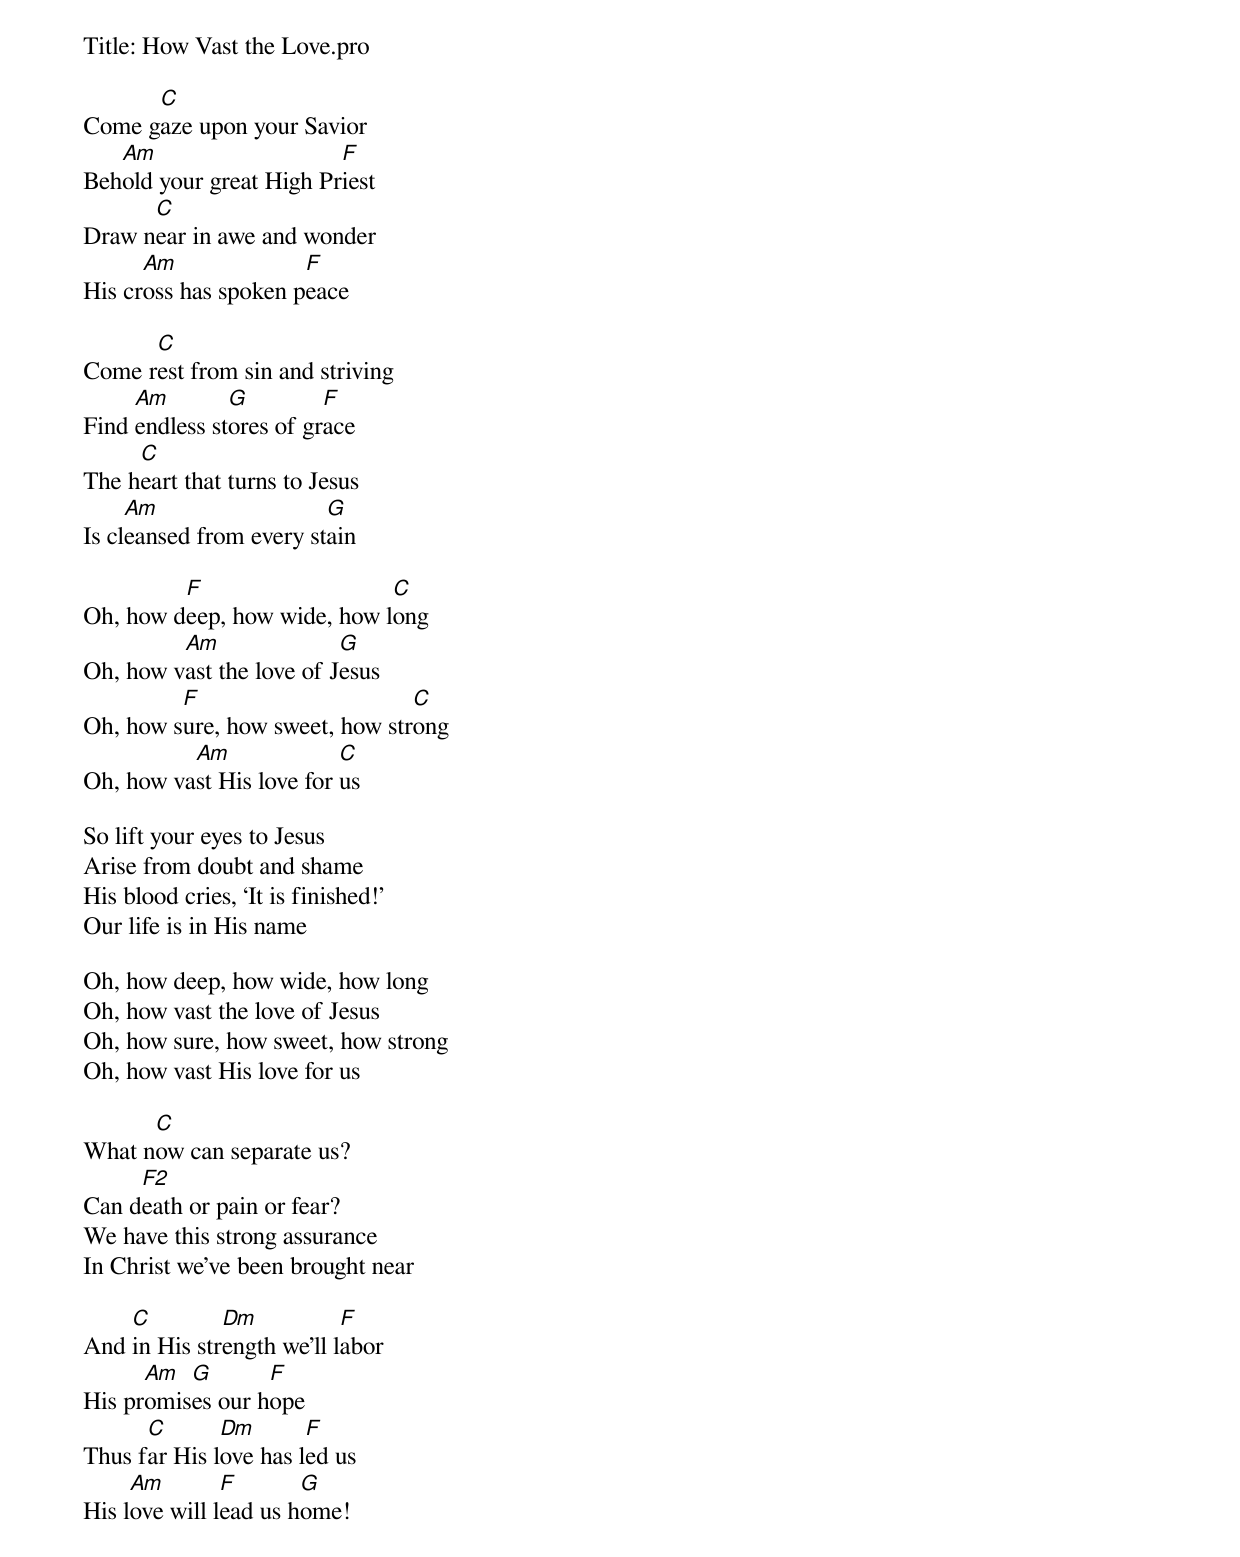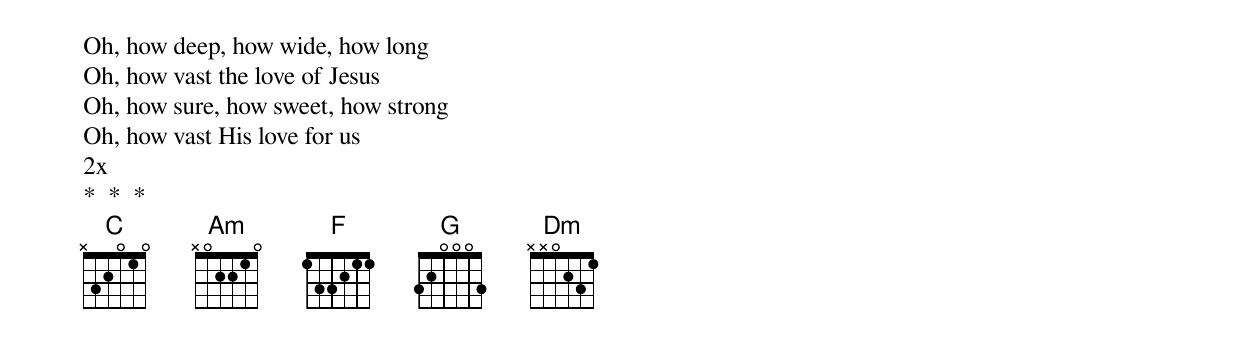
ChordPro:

Title: How Vast the Love.pro

Come g[C]aze upon your Savior
Beh[Am]old your great High Pr[F]iest
Draw n[C]ear in awe and wonder
His cr[Am]oss has spoken p[F]eace

Come r[C]est from sin and striving
Find [Am]endless st[G]ores of gr[F]ace
The h[C]eart that turns to Jesus
Is cl[Am]eansed from every st[G]ain

Oh, how d[F]eep, how wide, how l[C]ong
Oh, how v[Am]ast the love of J[G]esus
Oh, how s[F]ure, how sweet, how str[C]ong
Oh, how va[Am]st His love for [C]us

So lift your eyes to Jesus
Arise from doubt and shame
His blood cries, ‘It is finished!’
Our life is in His name

Oh, how deep, how wide, how long
Oh, how vast the love of Jesus
Oh, how sure, how sweet, how strong
Oh, how vast His love for us

What n[C]ow can separate us?
Can d[F2]eath or pain or fear?
We have this strong assurance
In Christ we’ve been brought near

And [C]in His str[Dm]ength we’ll l[F]abor
His pr[Am]omis[G]es our h[F]ope
Thus f[C]ar His l[Dm]ove has l[F]ed us
His l[Am]ove will l[F]ead us h[G]ome!

Oh, how deep, how wide, how long
Oh, how vast the love of Jesus
Oh, how sure, how sweet, how strong
Oh, how vast His love for us
2x
*  *  *
